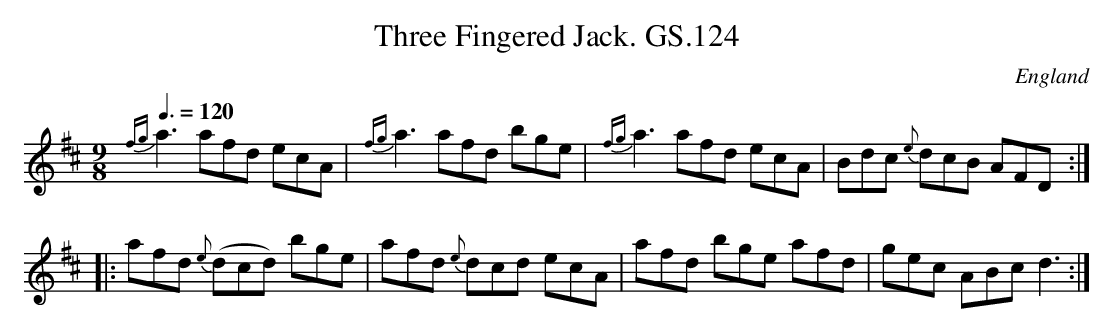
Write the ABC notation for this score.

X:1
T:Three Fingered Jack. GS.124
L:1/8
M:9/8
O:England
Q:3/8=120
K:D major
{fg}a3 afd ecA | {fg} a3 afd bge | {fg}a3 afd ecA | Bdc {e}dcB AFD :|!
|:afd {e}(dcd) bge | afd {e}dcd ecA | afd bge afd | gec ABc d3  :|
